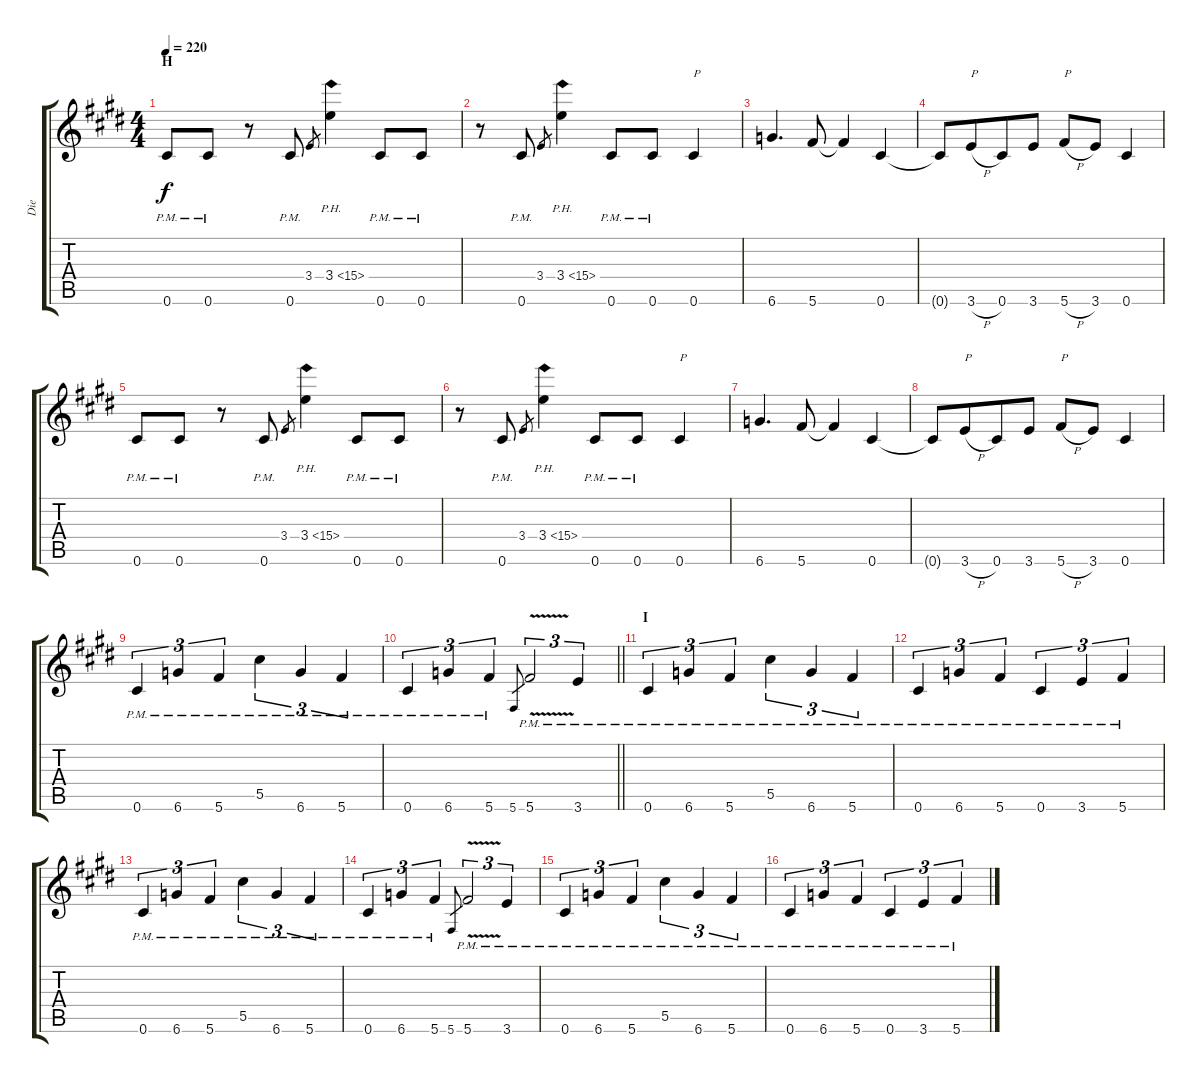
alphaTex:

\track ("Die" "Die") {instrument distortionguitar}
\staff {score tabs}
\tuning (Eb4 Bb3 Gb3 Db3 Ab2 Db2) {hide}
\ts (4 4)
\section ("" "H")
\tempo 220
\clef g2
\ks c#minor
0.6{pm}.8{ot 8vb dy f} 0.6{pm}.8{ot 8vb} r.8{ot 8vb} 0.6{pm}.8{ot 8vb} 3.4.8{gr} 3.4{ph 12}.4{ot 8vb} 0.6{pm}.8{ot 8vb} 0.6{pm}.8{ot 8vb} |
r.8{ot 8vb} 0.6{pm}.8{ot 8vb} 3.4.8{gr} 3.4{ph 12}.4{ot 8vb} 0.6{pm}.8{ot 8vb} 0.6{pm}.8{ot 8vb beam merge} 0.6.4{ot 8vb txt "P"} |
6.6.4{d ot 8vb} 5.6.8{ot 8vb} 5.6{t}.4{ot 8vb} 0.6.4{ot 8vb} |
0.6{t}.8{ot 8vb} 3.6{h}.8{ot 8vb txt "P" beam merge} 0.6.8{ot 8vb} 3.6.8{ot 8vb} 5.6{h}.8{ot 8vb txt "P"} 3.6.8{ot 8vb} 0.6.4{ot 8vb} |
0.6{pm}.8{ot 8vb} 0.6{pm}.8{ot 8vb} r.8{ot 8vb} 0.6{pm}.8{ot 8vb} 3.4.8{gr} 3.4{ph 12}.4{ot 8vb} 0.6{pm}.8{ot 8vb} 0.6{pm}.8{ot 8vb} |
r.8{ot 8vb} 0.6{pm}.8{ot 8vb} 3.4.8{gr} 3.4{ph 12}.4{ot 8vb} 0.6{pm}.8{ot 8vb} 0.6{pm}.8{ot 8vb beam merge} 0.6.4{ot 8vb txt "P"} |
6.6.4{d ot 8vb} 5.6.8{ot 8vb} 5.6{t}.4{ot 8vb} 0.6.4{ot 8vb} |
0.6{t}.8{ot 8vb} 3.6{h}.8{ot 8vb txt "P" beam merge} 0.6.8{ot 8vb} 3.6.8{ot 8vb} 5.6{h}.8{ot 8vb txt "P"} 3.6.8{ot 8vb} 0.6.4{ot 8vb} |
0.6{pm}.4{tu (3 2) ot 8vb} 6.6{pm}.4{tu (3 2) ot 8vb} 5.6{pm}.4{tu (3 2) ot 8vb} 5.5{pm}.4{tu (3 2) ot 8vb} 6.6{pm}.4{tu (3 2) ot 8vb} 5.6{pm}.4{tu (3 2) ot 8vb} |
\barLineRight lightlight
0.6{pm}.4{tu (3 2) ot 8vb} 6.6{pm}.4{tu (3 2) ot 8vb} 5.6{pm}.4{tu (3 2) ot 8vb} 5.6.8{gr} 5.6{v pm}.2{tu (3 2) ot 8vb} 3.6{pm}.4{tu (3 2) ot 8vb} |
\section ("" "I")
0.6{pm}.4{tu (3 2) ot 8vb} 6.6{pm}.4{tu (3 2) ot 8vb} 5.6{pm}.4{tu (3 2) ot 8vb} 5.5{pm}.4{tu (3 2) ot 8vb} 6.6{pm}.4{tu (3 2) ot 8vb} 5.6{pm}.4{tu (3 2) ot 8vb} |
0.6{pm}.4{tu (3 2) ot 8vb} 6.6{pm}.4{tu (3 2) ot 8vb} 5.6{pm}.4{tu (3 2) ot 8vb} 0.6{pm}.4{tu (3 2) ot 8vb} 3.6{pm}.4{tu (3 2) ot 8vb} 5.6{pm}.4{tu (3 2) ot 8vb} |
0.6{pm}.4{tu (3 2) ot 8vb} 6.6{pm}.4{tu (3 2) ot 8vb} 5.6{pm}.4{tu (3 2) ot 8vb} 5.5{pm}.4{tu (3 2) ot 8vb} 6.6{pm}.4{tu (3 2) ot 8vb} 5.6{pm}.4{tu (3 2) ot 8vb} |
0.6{pm}.4{tu (3 2) ot 8vb} 6.6{pm}.4{tu (3 2) ot 8vb} 5.6{pm}.4{tu (3 2) ot 8vb} 5.6.8{gr} 5.6{v pm}.2{tu (3 2) ot 8vb} 3.6{pm}.4{tu (3 2) ot 8vb} |
0.6{pm}.4{tu (3 2) ot 8vb} 6.6{pm}.4{tu (3 2) ot 8vb} 5.6{pm}.4{tu (3 2) ot 8vb} 5.5{pm}.4{tu (3 2) ot 8vb} 6.6{pm}.4{tu (3 2) ot 8vb} 5.6{pm}.4{tu (3 2) ot 8vb} |
0.6{pm}.4{tu (3 2) ot 8vb} 6.6{pm}.4{tu (3 2) ot 8vb} 5.6{pm}.4{tu (3 2) ot 8vb} 0.6{pm}.4{tu (3 2) ot 8vb} 3.6{pm}.4{tu (3 2) ot 8vb} 5.6{pm}.4{tu (3 2) ot 8vb}
